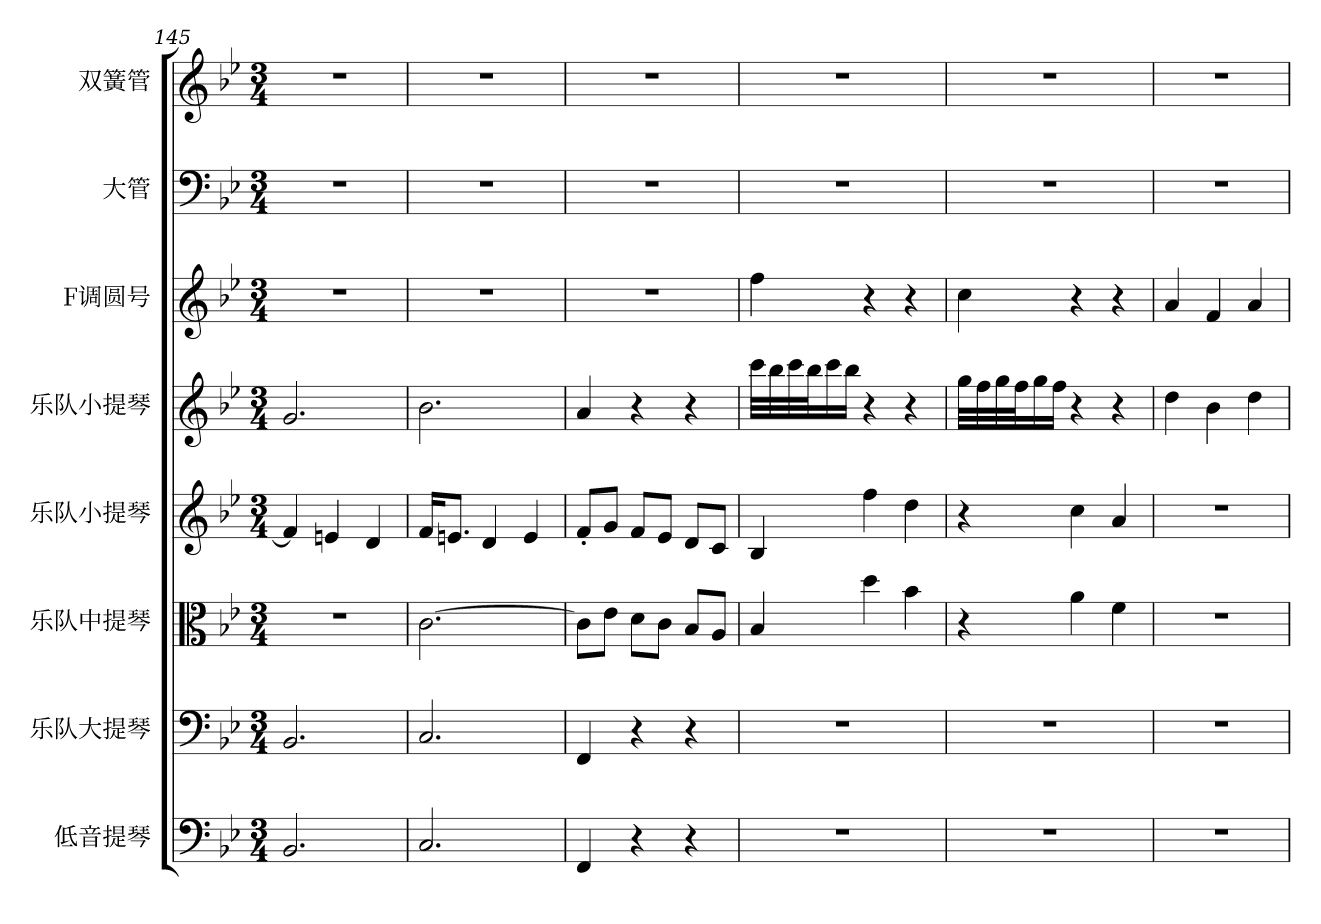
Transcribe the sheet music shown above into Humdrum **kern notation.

**kern	**kern	**kern	**kern	**kern	**kern	**kern	**kern
*part8	*part7	*part6	*part5	*part4	*part3	*part2	*part1
*staff8	*staff7	*staff6	*staff5	*staff4	*staff3	*staff2	*staff1
*I"低音提琴	*I"乐队大提琴	*I"乐队中提琴	*I"乐队小提琴	*I"乐队小提琴	*I"F调圆号	*I"大管	*I"双簧管
*clefF4	*clefF4	*clefC3	*clefG2	*clefG2	*clefG2	*clefF4	*clefG2
*ITrd7c12	*	*	*	*	*ITrd4c7	*	*
*k[b-e-]	*k[b-e-]	*k[b-e-]	*k[b-e-]	*k[b-e-]	*k[b-e-a-]	*k[b-e-]	*k[b-e-]
*M3/4	*M3/4	*M3/4	*M3/4	*M3/4	*M3/4	*M3/4	*M3/4
=145	=145	=145	=145	=145	=145	=145	=145
2.BBB-/	2.BB-/	2.r	4f/]	2.g/	2.r	2.r	2.r
.	.	.	4en/	.	.	.	.
.	.	.	4d/	.	.	.	.
=146	=146	=146	=146	=146	=146	=146	=146
2.CC/	2.C/	[2.c\	16f/KL	2.b-\	2.r	2.r	2.r
.	.	.	8.en/J	.	.	.	.
.	.	.	4d/	.	.	.	.
.	.	.	4e/	.	.	.	.
=147	=147	=147	=147	=147	=147	=147	=147
4FFF/	4FF/	8c\L]	8f'/L	4a/	2.r	2.r	2.r
.	.	8e-\J	8g/J	.	.	.	.
4r	4r	8d\L	8f/L	4r	.	.	.
.	.	8c\J	8e-/J	.	.	.	.
4r	4r	8B-/L	8d/L	4r	.	.	.
.	.	8A/J	8c/J	.	.	.	.
=148	=148	=148	=148	=148	=148	=148	=148
2.r	2.r	4B-/	4B-/	32ccc\LLL	4b-\	2.r	2.r
.	.	.	.	32bb-\	.	.	.
.	.	.	.	32ccc\	.	.	.
.	.	.	.	32bb-\J	.	.	.
.	.	.	.	16ccc\	.	.	.
.	.	.	.	16bb-\JJ	.	.	.
.	.	4dd\	4ff\	4r	4r	.	.
.	.	4b-\	4dd\	4r	4r	.	.
!!LO:PB:g=z
=149	=149	=149	=149	=149	=149	=149	=149
2.r	2.r	4r	4r	32gg\LLL	4f\	2.r	2.r
.	.	.	.	32ff\	.	.	.
.	.	.	.	32gg\	.	.	.
.	.	.	.	32ff\J	.	.	.
.	.	.	.	16gg\	.	.	.
.	.	.	.	16ff\JJ	.	.	.
.	.	4a\	4cc\	4r	4r	.	.
.	.	4f\	4a/	4r	4r	.	.
=150	=150	=150	=150	=150	=150	=150	=150
2.r	2.r	2.r	2.r	4dd\	4d/	2.r	2.r
.	.	.	.	4b-\	4B-/	.	.
.	.	.	.	4dd\	4d/	.	.
=	=	=	=	=	=	=	=
*-	*-	*-	*-	*-	*-	*-	*-
